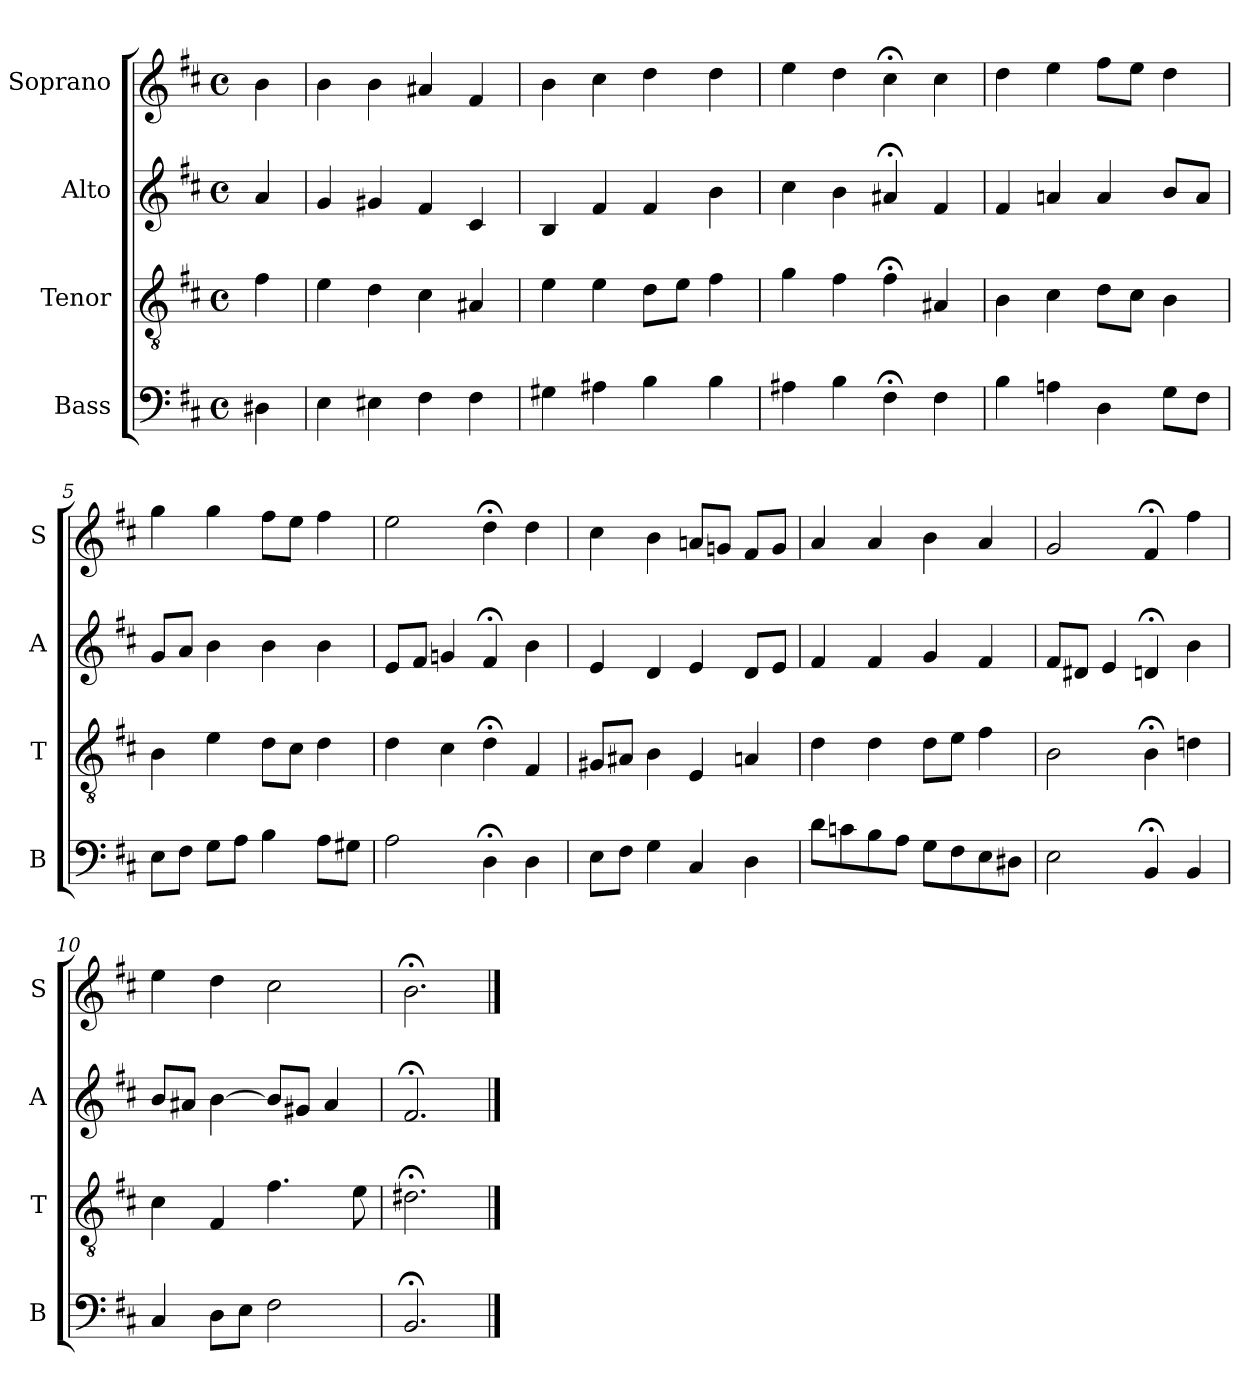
**kern	**kern	**kern	**kern
*part4	*part3	*part2	*part1
*staff4	*staff3	*staff2	*staff1
*I"Bass	*I"Tenor	*I"Alto	*I"Soprano
*I'B	*I'T	*I'A	*I'S
*clefF4	*clefGv2	*clefG2	*clefG2
*k[f#c#]	*k[f#c#]	*k[f#c#]	*k[f#c#]
*b:	*b:	*b:	*b:
*M4/4	*M4/4	*M4/4	*M4/4
*met(c)	*met(c)	*met(c)	*met(c)
*MM100	*MM100	*MM100	*MM100
=	=	=	=
4D#X	4f#	4a	4b
=1	=1	=1	=1
4E	4e	4g	4b
4E#X	4d	4g#X	4b
4F#	4c#	4f#	4a#X
4F#	4A#Xi	4c#	4f#i
=2	=2	=2	=2
4G#X	4ei	4B	4bi
4A#X	4e	4f#	4cc#
4B	8dL	4f#	4dd
.	8eJ	.	.
4B	4f#	4b	4dd
=3	=3	=3	=3
4A#X	4g	4cc#	4ee
4B	4f#	4b	4dd
4F#;<	4f#;<	4a#X;<	4cc#;<
4F#	4A#X	4f#i	4cc#
=4	=4	=4	=4
4B	4B	4f#i	4ddi
4An	4c#	4ani	4eei
4D	8dL	4a	8ff#L
.	8c#J	.	8eeJ
8GL	4B	8bL	4dd
8F#J	.	8aJ	.
=5	=5	=5	=5
8EL	4B	8gL	4gg
8F#J	.	8aJ	.
8GL	4e	4b	4gg
8AJ	.	.	.
4B	8dL	4b	8ff#L
.	8c#J	.	8eeJ
8AL	4d	4b	4ff#
8G#XJ	.	.	.
=6	=6	=6	=6
2A	4d	8eL	2ee
.	.	8f#J	.
.	4c#	4gn	.
4D;<	4d;<	4f#;<	4dd;<
4D	4F#	4b	4dd
=7	=7	=7	=7
8EL	8G#XL	4e	4cc#
8F#J	8A#XJ	.	.
4G	4B	4d	4b
4C#i	4Ei	4e	8anL
.	.	.	8gnJ
4Di	4Ani	8dL	8f#L
.	.	8eJ	8gJ
=8	=8	=8	=8
8dL	4d	4f#	4a
8cn	.	.	.
8B	4d	4f#	4a
8AJ	.	.	.
8GL	8dL	4g	4b
8F#	8eJ	.	.
8E	4f#	4f#	4a
8D#XJ	.	.	.
=9	=9	=9	=9
2E	2B	8f#L	2g
.	.	8d#XJ	.
.	.	4e	.
4BB;<	4B;<	4dn;<	4f#;<
4BB	4dn	4b	4ff#
=10	=10	=10	=10
4C#	4c#	8bL	4ee
.	.	8a#XJ	.
8DL	4F#	[4b	4dd
8EJ	.	.	.
2F#	4.f#	8bL]	2cc#
.	.	8g#XJ	.
.	.	4a#	.
.	8e	.	.
=11	=11	=11	=11
2.BB;<	2.d#X;<	2.f#;<	2.b;<
==	==	==	==
*-	*-	*-	*-
